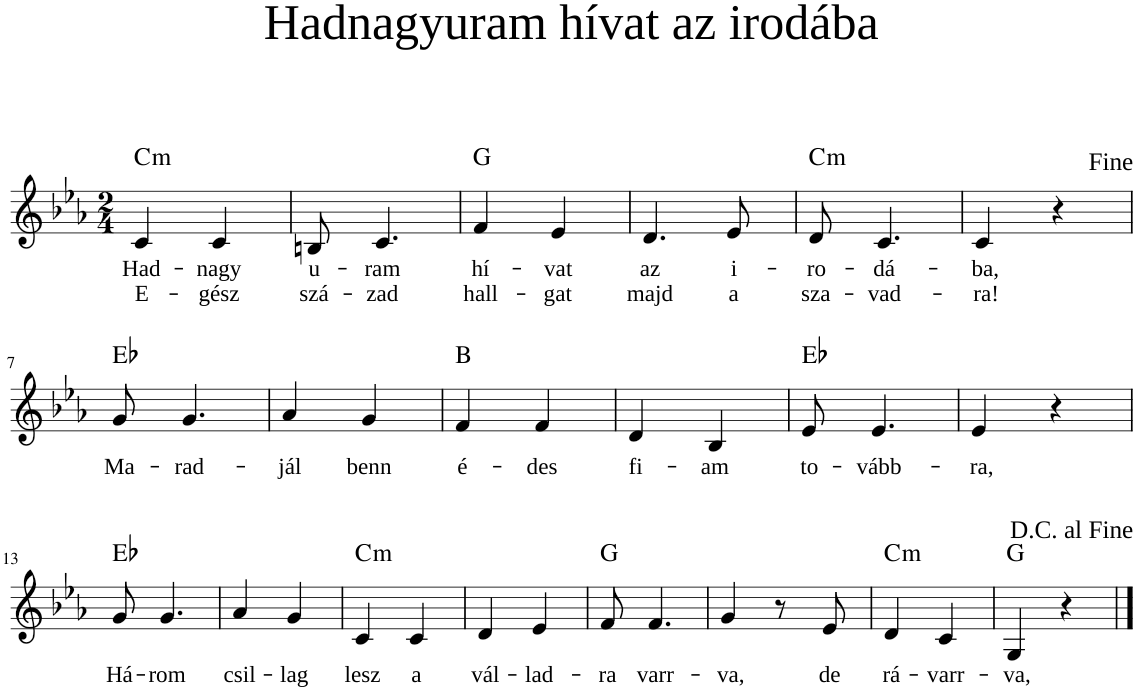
**kern	**text	**text	**harte
*part1	*part1	*part1	*part1
*staff1	*staff1	*staff1	*
*I"Piano	*	*	*
*I'Pno	*	*	*
*clefG2	*	*	*
*k[b-e-a-]	*	*	*
*M2/4	*	*	*
=1	=1	=1	=1
!	!LO:LY:b	!LO:LY:b	!LO:H:kt=m
4c/	Had-	E-	C:min
!	!LO:LY:b	!LO:LY:b	!
4c/	-nagy	-gész	.
=2	=2	=2	=2
!	!LO:LY:b	!LO:LY:b	!
8Bn/	u-	szá-	.
!	!LO:LY:b	!LO:LY:b	!
4.c/	-ram	-zad	.
=3	=3	=3	=3
!	!LO:LY:b	!LO:LY:b	!
4f/	hí-	hall-	G:maj
!	!LO:LY:b	!LO:LY:b	!
4e-/	-vat	-gat	.
=4	=4	=4	=4
!	!LO:LY:b	!LO:LY:b	!
4.d/	az	majd	.
!	!LO:LY:b	!LO:LY:b	!
8e-/	i-	a	.
=5	=5	=5	=5
!	!LO:LY:b	!LO:LY:b	!LO:H:kt=m
8d/	-ro-	sza-	C:min
!	!LO:LY:b	!LO:LY:b	!
4.c/	-dá-	-vad-	.
=6	=6	=6	=6
!	!LO:LY:b	!LO:LY:b	!
4c/	-ba,	-ra!	.
4r	.	.	.
!LO:TX:a:t=<font face="Times New Roman"/>Fine	!	!	!
!!LO:LB:g=z
=7	=7	=7	=7
!	!LO:LY:b	!	!
8g/	Ma-	.	Eb:maj
!	!LO:LY:b	!	!
4.g/	-rad-	.	.
=8	=8	=8	=8
!	!LO:LY:b	!	!
4a-/	-jál	.	.
!	!LO:LY:b	!	!
4g/	benn	.	.
=9	=9	=9	=9
!	!LO:LY:b	!	!
4f/	é-	.	B:maj
!	!LO:LY:b	!	!
4f/	-des	.	.
=10	=10	=10	=10
!	!LO:LY:b	!	!
4d/	fi-	.	.
!	!LO:LY:b	!	!
4B-/	-am	.	.
=11	=11	=11	=11
!	!LO:LY:b	!	!
8e-/	to-	.	Eb:maj
!	!LO:LY:b	!	!
4.e-/	-vább-	.	.
=12	=12	=12	=12
!	!LO:LY:b	!	!
4e-/	-ra,	.	.
4r	.	.	.
!!LO:LB:g=z
=13	=13	=13	=13
!	!LO:LY:b	!	!
8g/	Há-	.	Eb:maj
!	!LO:LY:b	!	!
4.g/	-rom	.	.
=14	=14	=14	=14
!	!LO:LY:b	!	!
4a-/	csil-	.	.
!	!LO:LY:b	!	!
4g/	-lag	.	.
=15	=15	=15	=15
!	!LO:LY:b	!	!LO:H:kt=m
4c/	lesz	.	C:min
!	!LO:LY:b	!	!
4c/	a	.	.
=16	=16	=16	=16
!	!LO:LY:b	!	!
4d/	vál-	.	.
!	!LO:LY:b	!	!
4e-/	lad-	.	.
=17	=17	=17	=17
!	!LO:LY:b	!	!
8f/	-ra	.	G:maj
!	!LO:LY:b	!	!
4.f/	varr-	.	.
=18	=18	=18	=18
!	!LO:LY:b	!	!
4g/	-va,	.	.
8r	.	.	.
!	!LO:LY:b	!	!
8e-/	de	.	.
=19	=19	=19	=19
!	!LO:LY:b	!	!LO:H:kt=m
4d/	rá-	.	C:min
!	!LO:LY:b	!	!
4c/	-varr-	.	.
=20	=20	=20	=20
!	!LO:LY:b	!	!
4G/	-va,	.	G:maj
4r	.	.	.
!LO:TX:a:t=<font face="Times New Roman"/>D.C. al Fine	!	!	!
==	==	==	==
*-	*-	*-	*-
